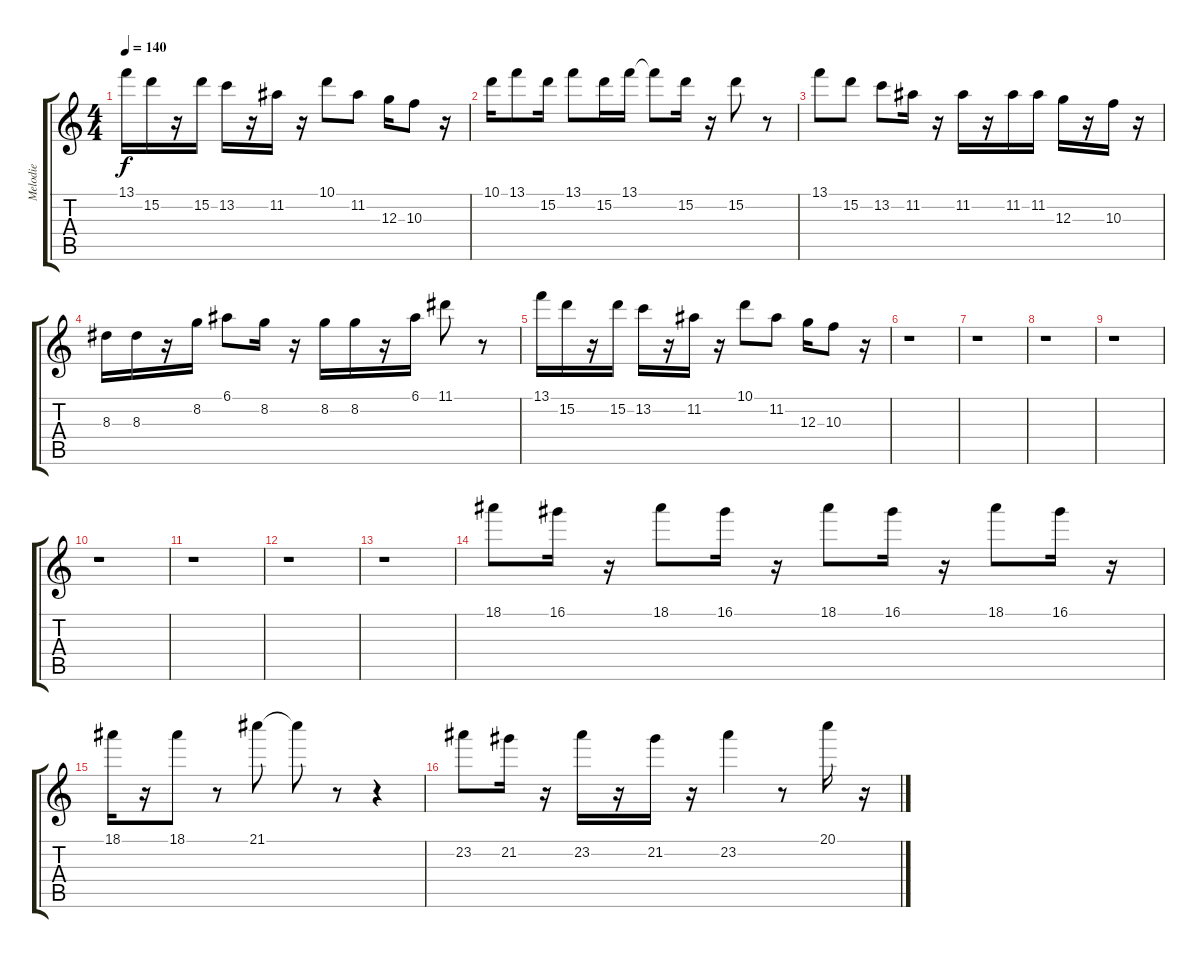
\track ("Melodie" "Melodie") {instrument distortionguitar}
\staff {score tabs}
\tuning (E4 B3 G3 D3 A2 E2) {hide}
\ts (4 4)
\tempo 140
\clef g2
\ks c
13.1.16{dy f} 15.2.16 r.16 15.2.16 13.2.16 r.16 11.2.16 r.16 10.1.8 11.2.8 12.3.16 10.3.8 r.16 |
10.1.16 13.1.8 15.2.16 13.1.8 15.2.16 13.1.16 13.1{t}.8 15.2.16 r.16 15.2.8 r.8 |
13.1.8 15.2.8 13.2.8 11.2.16 r.16 11.2.16 r.16 11.2.16 11.2.16 12.3.16 r.16 10.3.16 r.16 |
8.3.16 8.3.16 r.16 8.2.16 6.1.8 8.2.16 r.16 8.2.16 8.2.16 r.16 6.1.16 11.1.8 r.8 |
13.1.16 15.2.16 r.16 15.2.16 13.2.16 r.16 11.2.16 r.16 10.1.8 11.2.8 12.3.16 10.3.8 r.16 |
r.1 |
r.1 |
r.1 |
r.1 |
r.1 |
r.1 |
r.1 |
r.1 |
18.1.8 16.1.16 r.16 18.1.8 16.1.16 r.16 18.1.8 16.1.16 r.16 18.1.8 16.1.16 r.16 |
18.1.16 r.16 18.1.8 r.8 21.1.8 21.1{t}.8 r.8 r.4 |
23.2.8 21.2.16 r.16 23.2.16 r.16 21.2.16 r.16 23.2.4 r.8 20.1.16 r.16
